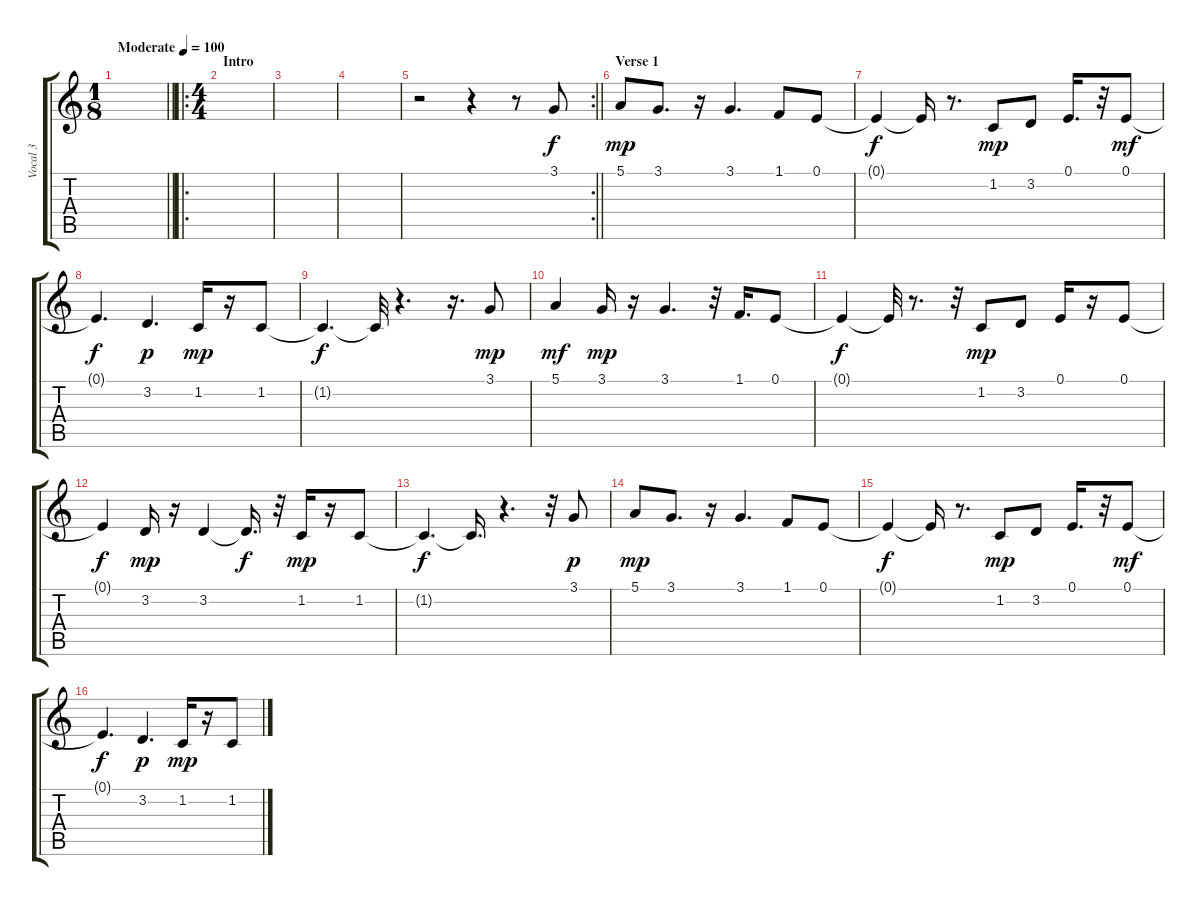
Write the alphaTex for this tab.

\track ("Vocal 3" "Vocal 3") {instrument lead1square}
\staff {score tabs}
\tuning (E4 B3 G3 D3 A2 E2) {hide}
\ts (1 8)
\tempo (100 "Moderate")
\clef g2
\barLineRight lightlight
\ks c
|
\ro
\ts (4 4)
\section ("" "Intro")
|
|
|
\rc 2
\barLineRight lightlight
r.2 r.4 r.8 3.1.8 |
\section ("" "Verse 1")
5.1.8{dy mp} 3.1.8{d} r.16 3.1.4{d} 1.1.8 0.1.8 |
0.1{t}.4{dy f} 0.1{t}.16 r.8{d} 1.2.8{dy mp} 3.2.8 0.1.16{d} r.32 0.1.8{dy mf} |
0.1{t}.4{d dy f} 3.2.4{d dy p} 1.2.16{dy mp} r.16 1.2.8 |
1.2{t}.4{d dy f} 1.2{t}.32 r.4{d} r.16{d} 3.1.8{dy mp} |
5.1.4{dy mf} 3.1.16{dy mp} r.16 3.1.4{d} r.32 1.1.16{d} 0.1.8 |
0.1{t}.4{dy f} 0.1{t}.32 r.8{d} r.32 1.2.8{dy mp} 3.2.8 0.1.16 r.16 0.1.8 |
0.1{t}.4{dy f} 3.2.16{dy mp} r.16 3.2.4 3.2{t}.16{d dy f} r.32 1.2.16{dy mp} r.16 1.2.8 |
1.2{t}.4{d dy f} 1.2{t}.16{d} r.4{d} r.32 3.1.8{dy p} |
5.1.8{dy mp} 3.1.8{d} r.16 3.1.4{d} 1.1.8 0.1.8 |
0.1{t}.4{dy f} 0.1{t}.16 r.8{d} 1.2.8{dy mp} 3.2.8 0.1.16{d} r.32 0.1.8{dy mf} |
0.1{t}.4{d dy f} 3.2.4{d dy p} 1.2.16{dy mp} r.16 1.2.8
